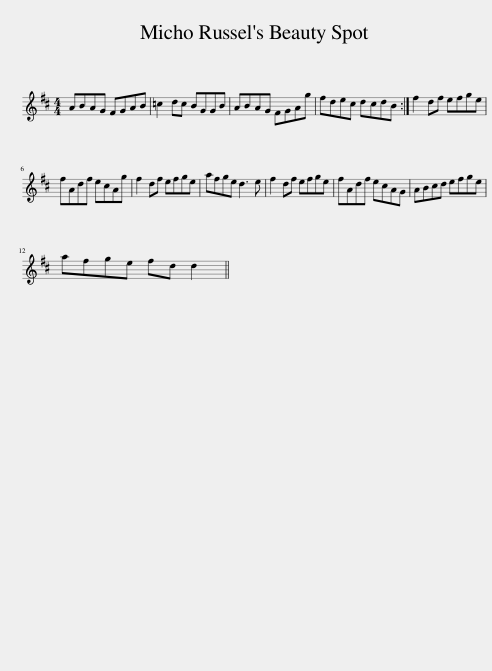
X:1
L:1/8
M:4/4
I:linebreak $
K:D
V:1 treble
V:1
 ABAG FGAB | =c2 dc BGGB | ABAG FGAg | fdec dcdB :| f2 df efge |$ %5
 fAdf ecAg | f2 df efge | afge d3 e | f2 df efge | fAdf ecAG | %10
 ABcd efge |$ afge fd d2 || %12
